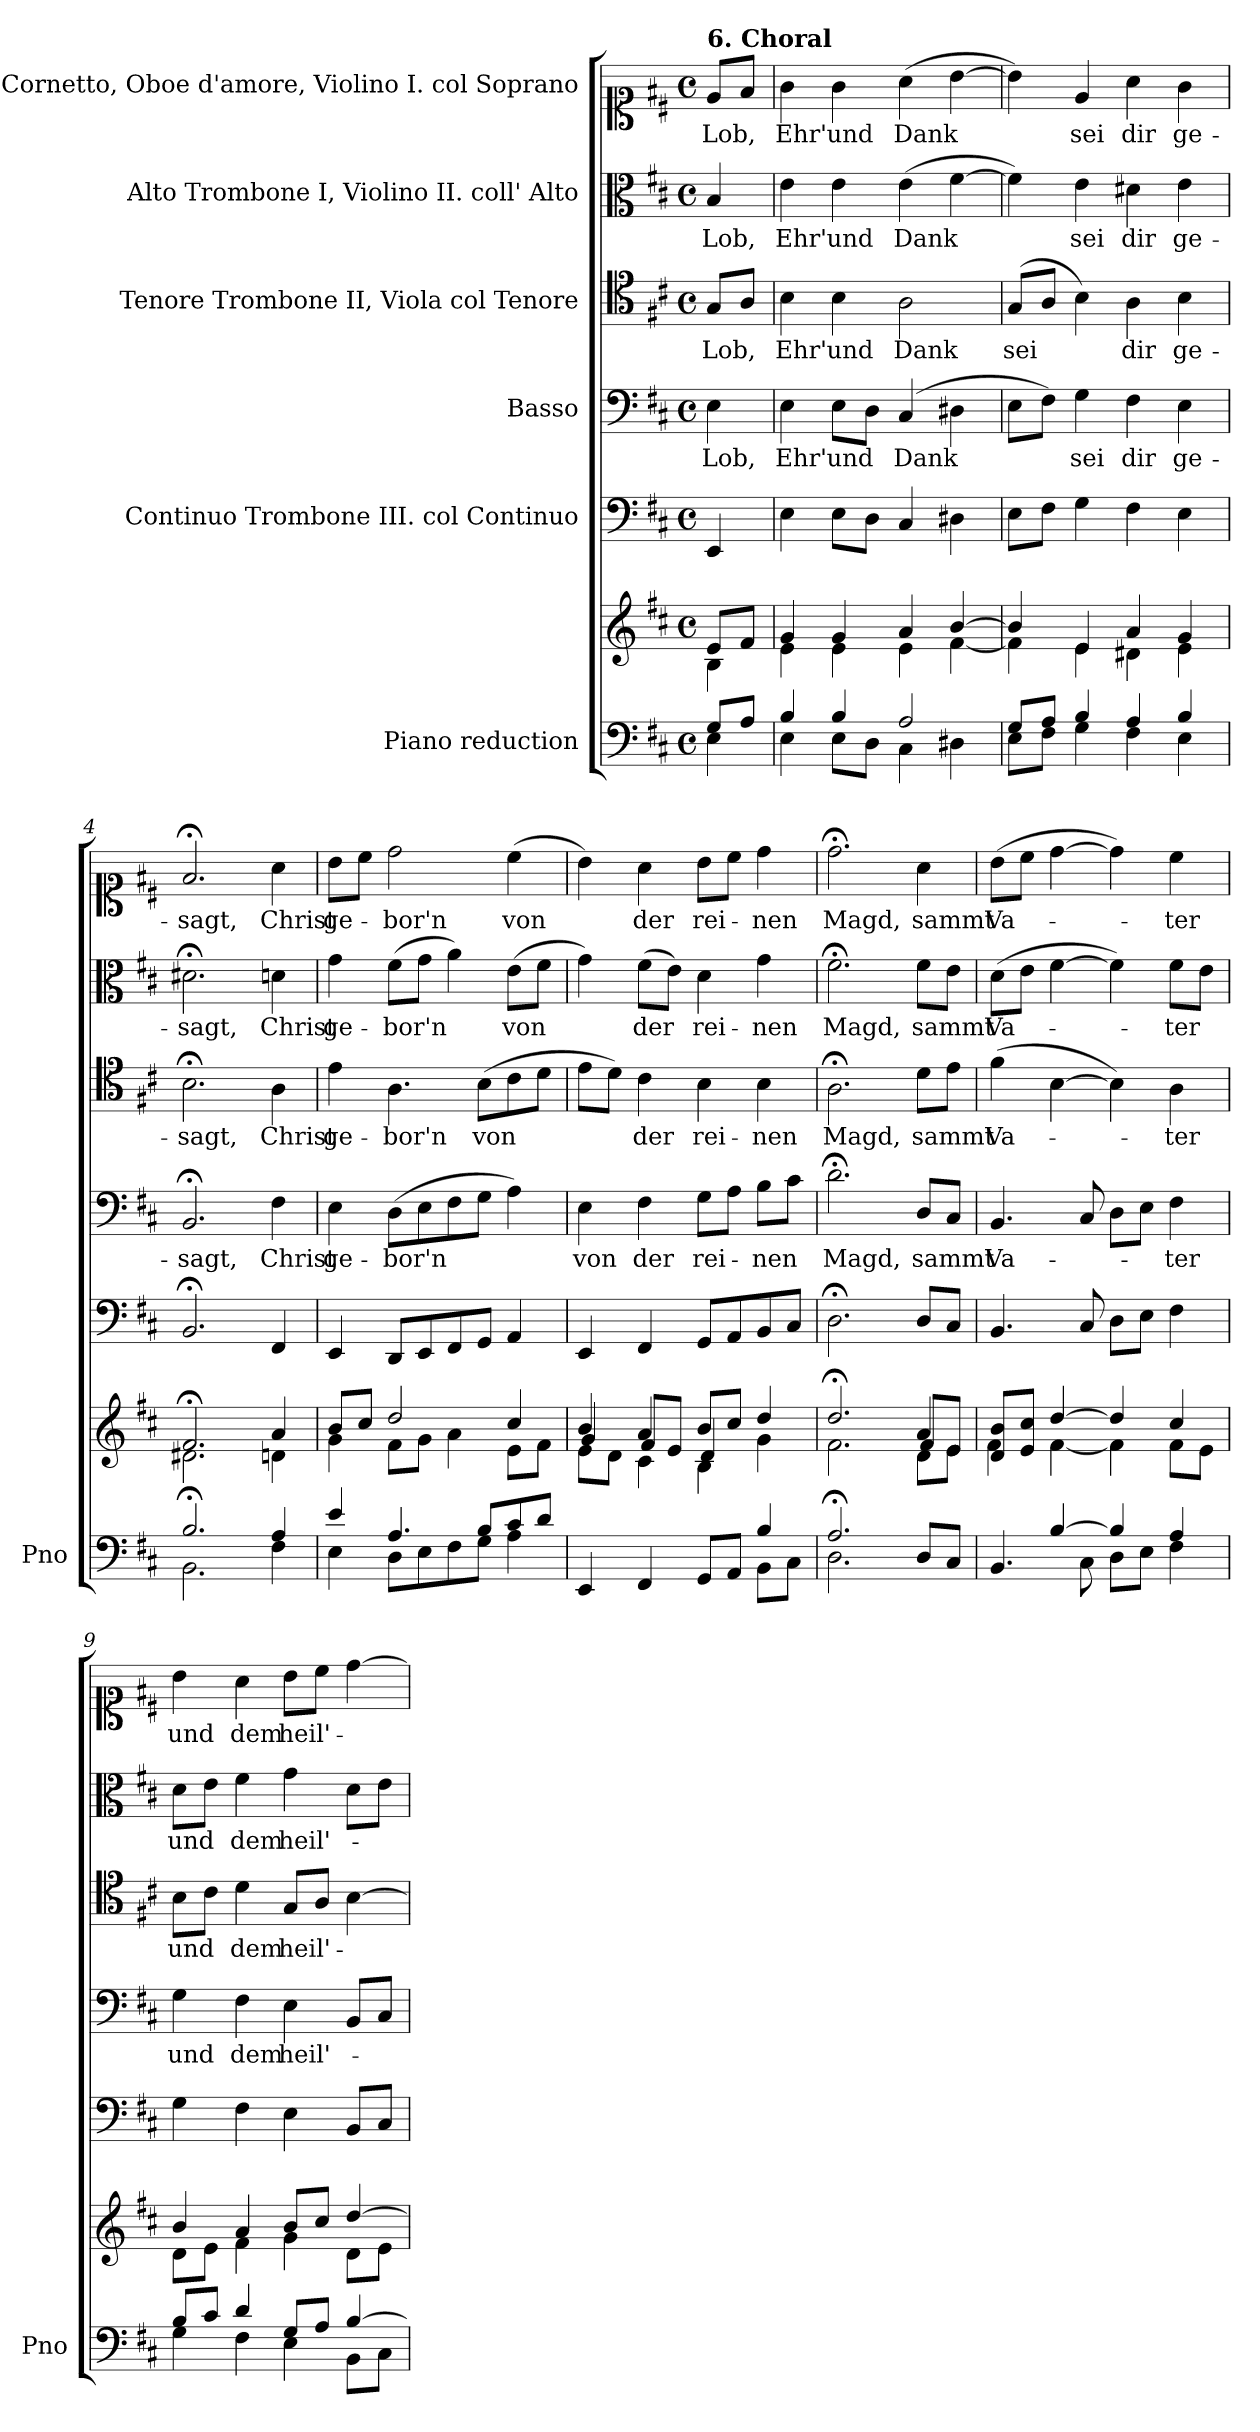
**kern	**kern	**kern	**kern	**text	**kern	**text	**kern	**text	**kern	**text
*part6	*part6	*part5	*part4	*part4	*part3	*part3	*part2	*part2	*part1	*part1
*staff7	*staff6	*staff5	*staff4	*staff4	*staff3	*staff3	*staff2	*staff2	*staff1	*staff1
*I"Piano reduction	*	*I"Continuo Trombone III. col Continuo	*I"Basso	*	*I"Tenore Trombone II, Viola col Tenore	*	*I"Alto Trombone I, Violino II.  coll' Alto	*	*I"Soprano Cornetto, Oboe d'amore, Violino I. col Soprano	*
*I'Pno	*	*	*	*	*	*	*	*	*	*
*clefF4	*clefG2	*clefF4	*clefF4	*	*clefC4	*	*clefC3	*	*clefC1	*
*k[f#c#]	*k[f#c#]	*k[f#c#]	*k[f#c#]	*	*k[f#c#]	*	*k[f#c#]	*	*k[f#c#]	*
*M4/4	*M4/4	*M4/4	*M4/4	*	*M4/4	*	*M4/4	*	*M4/4	*
*met(c)	*met(c)	*met(c)	*met(c)	*	*met(c)	*	*met(c)	*	*met(c)	*
=1	=1	=1	=1	=1	=1	=1	=1	=1	=1	=1
*^	*^	*	*	*	*	*	*	*	*	*
!	!	!	!	!	!	!	!	!	!	!	!LO:TX:a:B:t=6. Choral	!
!	!	!	!	!	!	!LO:LY:b	!	!LO:LY:b	!	!LO:LY:b	!	!LO:LY:b
8G/L	4E\	8e/L	4B\	4EE/	4E\	Lob,	8G/L	Lob,	4B/	Lob,	8e/L	Lob,
8A/J	.	8f#/J	.	.	.	.	8A/J	.	.	.	8f#/J	.
=2	=2	=2	=2	=2	=2	=2	=2	=2	=2	=2	=2	=2
!	!	!	!	!	!	!LO:LY:b	!	!LO:LY:b	!	!LO:LY:b	!	!LO:LY:b
4B/	4E\	4g/	4e\	4E\	4E\	Ehr'	4B\	Ehr'	4e\	Ehr'	4g\	Ehr'
!	!	!	!	!	!	!LO:LY:b	!	!LO:LY:b	!	!LO:LY:b	!	!LO:LY:b
4B/	8E\L	4g/	4e\	8E\L	8E\L	und	4B\	und	4e\	und	4g\	und
.	8D\J	.	.	8D\J	8D\J	.	.	.	.	.	.	.
!	!	!	!	!	!	!LO:LY:b	!	!LO:LY:b	!	!LO:LY:b	!	!LO:LY:b
2A/	4C#\	4a/	4e\	4C#/	(>4C#/	Dank	2A\	Dank	(>4e\	Dank	(>4a\	Dank
.	4D#X\	[4b/	[4f#\	4D#X\	4D#X\	.	.	.	[4f#\	.	[4b\	.
=3	=3	=3	=3	=3	=3	=3	=3	=3	=3	=3	=3	=3
!	!	!	!	!	!	!	!	!LO:LY:b	!	!	!	!
8G/L	8E\L	4b/]	4f#\]	8E\L	8E\L	.	(>8G/L	sei	4f#\])	.	4b\])	.
8A/J	8F#\J	.	.	8F#\J	8F#\J)	.	8A/J	.	.	.	.	.
!	!	!	!	!	!	!LO:LY:b	!	!	!	!LO:LY:b	!	!LO:LY:b
4B/	4G\	4e/	4e\	4G\	4G\	sei	4B\)	.	4e\	sei	4e/	sei
!	!	!	!	!	!	!LO:LY:b	!	!LO:LY:b	!	!LO:LY:b	!	!LO:LY:b
4A/	4F#\	4a/	4d#X\	4F#\	4F#\	dir	4A\	dir	4d#X\	dir	4a\	dir
!	!	!	!	!	!	!LO:LY:b	!	!LO:LY:b	!	!LO:LY:b	!	!LO:LY:b
4B/	4E\	4g/	4e\	4E\	4E\	ge-	4B\	ge-	4e\	ge-	4g\	ge-
=4	=4	=4	=4	=4	=4	=4	=4	=4	=4	=4	=4	=4
!	!	!	!	!	!	!LO:LY:b	!	!LO:LY:b	!	!LO:LY:b	!	!LO:LY:b
2.B;/	2.BB\	2.f#;</	2.d#X\	2.BB;</	2.BB;</	-sagt,	2.B;<\	-sagt,	2.d#X;<\	-sagt,	2.f#;</	-sagt,
!	!	!	!	!	!	!LO:LY:b	!	!LO:LY:b	!	!LO:LY:b	!	!LO:LY:b
4A/	4F#\	4a/	4dn\	4FF#/	4F#\	Christ	4A\	Christ	4dn\	Christ	4a\	Christ
=5	=5	=5	=5	=5	=5	=5	=5	=5	=5	=5	=5	=5
!	!	!	!	!	!	!LO:LY:b	!	!LO:LY:b	!	!LO:LY:b	!	!LO:LY:b
4e/	4E\	8b/L	4g\	4EE/	4E\	ge-	4e\	ge-	4g\	ge-	8b\L	ge-
.	.	8cc#/J	.	.	.	.	.	.	.	.	8cc#\J	.
!	!	!	!	!	!	!LO:LY:b	!	!LO:LY:b	!	!LO:LY:b	!	!LO:LY:b
4.A/	8D\L	2dd/	8f#\L	8DD/L	(>8D\L	-bor'n	4.A\	-bor'n	(>8f#\L	-bor'n	2dd\	-bor'n
.	8E\	.	8g\J	8EE/	8E\	.	.	.	8g\J	.	.	.
.	8F#\	.	4a\	8FF#/	8F#\	.	.	.	4a\)	.	.	.
!	!	!	!	!	!	!	!	!LO:LY:b	!	!	!	!
8B/L	8G\J	.	.	8GG/J	8G\J	.	(>8B\L	von	.	.	.	.
!	!	!	!	!	!	!	!	!	!	!LO:LY:b	!	!LO:LY:b
8c#/	4A\	4cc#/	8e\L	4AA/	4A\)	.	8c#\	.	(>8e\L	von	(>4cc#\	von
8d/J	.	.	8f#\J	.	.	.	8d\J	.	8f#\J	.	.	.
=6	=6	=6	=6	=6	=6	=6	=6	=6	=6	=6	=6	=6
*	*	*	*^	*	*	*	*	*	*	*	*	*
!	!	!	!	!	!	!	!LO:LY:b	!	!	!	!	!	!
2.ryy	4EE/	4b/	4g/	8e\L	4EE/	4E\	von	8e\L	.	4g\)	.	4b\)	.
.	.	.	.	8d\J	.	.	.	8d\J)	.	.	.	.	.
!	!	!	!	!	!	!	!LO:LY:b	!	!LO:LY:b	!	!LO:LY:b	!	!LO:LY:b
.	4FF#/	4a/	8f#/L	4c#\	4FF#/	4F#\	der	4c#\	der	(>8f#\L	der	4a\	der
.	.	.	8e/J	.	.	.	.	.	.	8e\J)	.	.	.
!	!	!	!	!	!	!	!LO:LY:b	!	!LO:LY:b	!	!LO:LY:b	!	!LO:LY:b
.	8GG/L	8b/L	4d/	4B\	8GG/L	8G\L	rei-	4B\	rei-	4d\	rei-	8b\L	rei-
.	8AA/J	8cc#/J	.	.	8AA/	8A\J	.	.	.	.	.	8cc#\J	.
!	!	!	!	!	!	!	!LO:LY:b	!	!LO:LY:b	!	!LO:LY:b	!	!LO:LY:b
4B/	8BB\L	4dd/	4g\	4ryy	8BB/	8B\L	-nen	4B\	-nen	4g\	-nen	4dd\	-nen
.	8C#\J	.	.	.	8C#/J	8c#\J	.	.	.	.	.	.	.
!!LO:LB:g=z
=7	=7	=7	=7	=7	=7	=7	=7	=7	=7	=7	=7	=7	=7
!	!	!	!	!	!	!	!LO:LY:b	!	!LO:LY:b	!	!LO:LY:b	!	!LO:LY:b
2.A;/	2.D\	2.dd;</	2.f#\	2.ryy	2.D;<\	2.d;<\	Magd,	2.A;<\	Magd,	2.f#;<\	Magd,	2.dd;<\	Magd,
!	!	!	!	!	!	!	!LO:LY:b	!	!LO:LY:b	!	!LO:LY:b	!	!LO:LY:b
4ryy	8D/L	4a/	8f#/L	8d\L	8D/L	8D/L	sammt	8d\L	sammt	8f#\L	sammt	4a\	sammt
.	8C#/J	.	8e/J	8e\J	8C#/J	8C#/J	.	8e\J	.	8e\J	.	.	.
=8	=8	=8	=8	=8	=8	=8	=8	=8	=8	=8	=8	=8	=8
!	!	!	!	!	!	!	!LO:LY:b	!	!LO:LY:b	!	!LO:LY:b	!	!LO:LY:b
*	*	*	*v	*v	*	*	*	*	*	*	*	*	*
4ryy	4.BB/	8d/ 8b/L	4f#\	4.BB/	4.BB/	Va-	(>4f#\	Va-	(>8d\L	Va-	(>8b\L	Va-
.	.	8e/ 8cc#/J	.	.	.	.	.	.	8e\J	.	8cc#\J	.
[4B/	.	[4dd/	[4f#\	.	.	.	[4B\	.	[4f#\	.	[4dd\	.
.	8C#\	.	.	8C#/	8C#/	.	.	.	.	.	.	.
4B/]	8D\L	4dd/]	4f#\]	8D\L	8D\L	.	4B\])	.	4f#\])	.	4dd\])	.
.	8E\J	.	.	8E\J	8E\J	.	.	.	.	.	.	.
!	!	!	!	!	!	!LO:LY:b	!	!LO:LY:b	!	!LO:LY:b	!	!LO:LY:b
4A/	4F#\	4cc#/	8f#\L	4F#\	4F#\	-ter	4A\	-ter	8f#\L	-ter	4cc#\	-ter
.	.	.	8e\J	.	.	.	.	.	8e\J	.	.	.
=9	=9	=9	=9	=9	=9	=9	=9	=9	=9	=9	=9	=9
!	!	!	!	!	!	!LO:LY:b	!	!LO:LY:b	!	!LO:LY:b	!	!LO:LY:b
8B/L	4G\	4b/	8d\L	4G\	4G\	und	8B\L	und	8d\L	und	4b\	und
8c#/J	.	.	8e\J	.	.	.	8c#\J	.	8e\J	.	.	.
!	!	!	!	!	!	!LO:LY:b	!	!LO:LY:b	!	!LO:LY:b	!	!LO:LY:b
4d/	4F#\	4a/	4f#\	4F#\	4F#\	dem	4d\	dem	4f#\	dem	4a\	dem
!	!	!	!	!	!	!LO:LY:b	!	!LO:LY:b	!	!LO:LY:b	!	!LO:LY:b
8G/L	4E\	8b/L	4g\	4E\	4E\	heil'-	8G/L	heil'-	4g\	heil'-	8b\L	heil'-
8A/J	.	8cc#/J	.	.	.	.	8A/J	.	.	.	8cc#\J	.
[4B/	8BB\L	[4dd/	8d\L	8BB/L	8BB/L	.	[4B\	.	8d\L	.	[4dd\	.
.	8C#\J	.	8e\J	8C#/J	8C#/J	.	.	.	8e\J	.	.	.
*v	*v	*	*	*	*	*	*	*	*	*	*	*
*	*v	*v	*	*	*	*	*	*	*	*	*
=	=	=	=	=	=	=	=	=	=	=
*-	*-	*-	*-	*-	*-	*-	*-	*-	*-	*-
